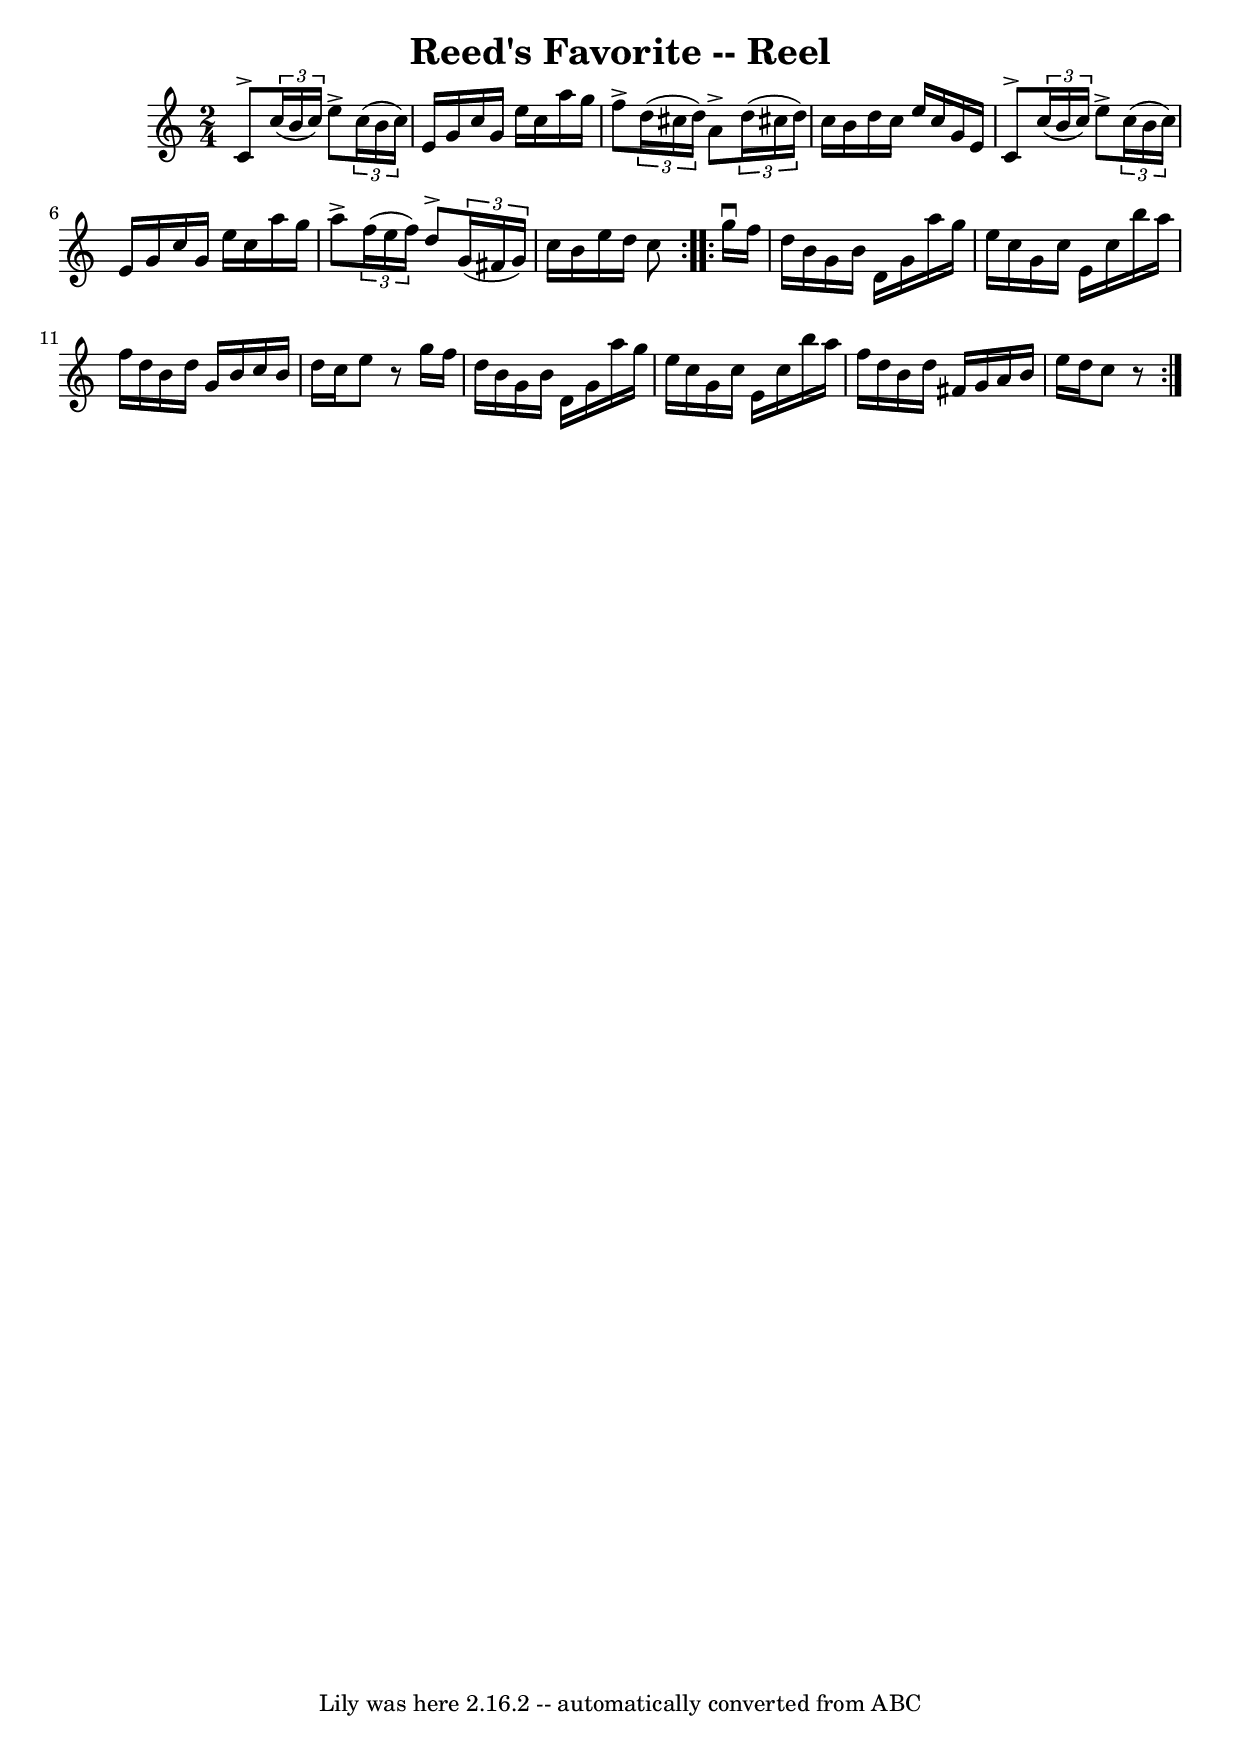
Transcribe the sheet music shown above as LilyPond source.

\version "2.7.40"
\include "Mammoth.ily"
\header {
	%% book = "Ryan's Mammoth Collection"
	crossRefNumber = "1"
	footnotes = ""
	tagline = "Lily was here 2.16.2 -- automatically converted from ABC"
	title = "Reed's Favorite -- Reel"
}
voicedefault =  {


\repeat volta 2 {
\time 2/4 
\key c \major c'8^\accent   \times 2/3 { c''16 (b'16 c''16 
) } e''8^\accent   \times 2/3 { c''16 (b'16 c''16) }   |
 
 e'16 g'16 c''16 g'16 e''16 c''16 a''16 g''16    |
 
 f''8^\accent   \times 2/3 { d''16 (cis''16 d''16) } a'8 
^\accent   \times 2/3 { d''16 (cis''!16 d''16) }   |
 c''16  
 b'16 d''16 c''16 e''16 c''16 g'16 e'16    |
      
 c'8^\accent   \times 2/3 { c''16 (b'16 c''16) } e''8^\accent   
\times 2/3 { c''16 (b'16 c''16) }   |
 e'16 g'16 c''16 
 g'16 e''16 c''16 a''16 g''16    |
 a''8^\accent   
\times 2/3 { f''16 (e''16 f''16) } d''8^\accent   \times 2/3 {   
g'16 (fis'16 g'16) }   |
 c''16 b'16 e''16 d''16      
 c''8    } \repeat volta 2 { g''16^\downbow f''16 d''16 b'16    
g'16 b'16 d'16 g'16    |
 a''16 g''16 e''16 c''16    
g'16 c''16 e'16 c''16    |
 b''16 a''16 f''16 d''16   
 b'16 d''16 g'16 b'16    |
 c''16 b'16 d''16 c''16    
e''8    r8   |
 g''16 f''16 d''16 b'16 g'16 b'16    
d'16 g'16    |
 a''16 g''16 e''16 c''16 g'16 c''16    
e'16 c''16    |
 b''16 a''16 f''16 d''16 b'16 d''16   
 fis'16 g'16    |
 a'16 b'16 e''16 d''16 c''8    r8   }  
 
}

\score{
    <<

	\context Staff="default"
	{
	    \voicedefault 
	}

    >>
	\layout {
	}
	\midi {}
}
